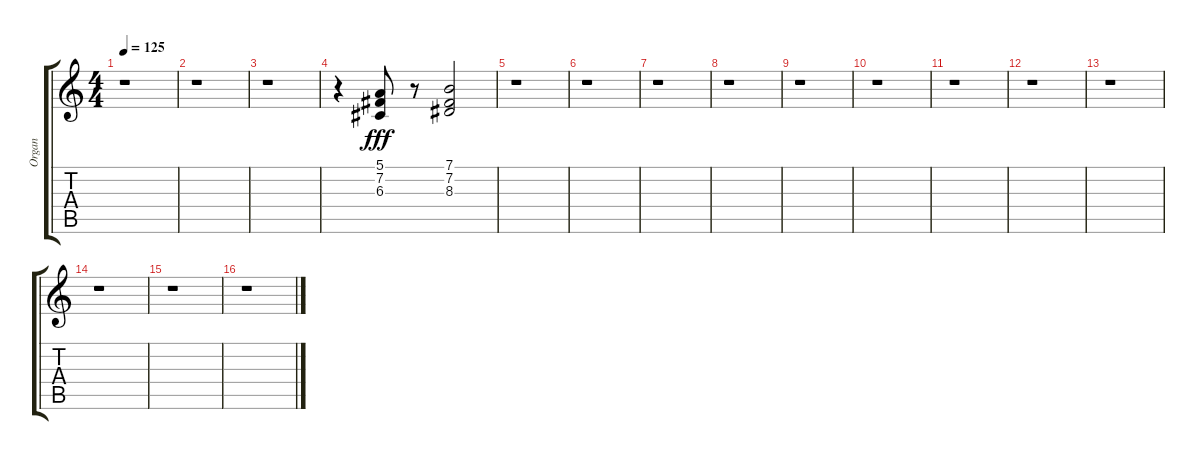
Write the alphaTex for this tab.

\track ("Organ" "Organ") {instrument drawbarorgan}
\staff {score tabs}
\tuning (E4 B3 G3 D3 A2 E2) {hide}
\ts (4 4)
\tempo 125
\clef g2
\ks c
r.1{dy f} |
r.1 |
r.1 |
r.4 (5.1 7.2 6.3).8{dy fff volume 12} r.8 (7.1 7.2 8.3).2 |
r.1 |
r.1 |
r.1 |
r.1 |
r.1 |
r.1 |
r.1 |
r.1 |
r.1 |
r.1 |
r.1 |
r.1
